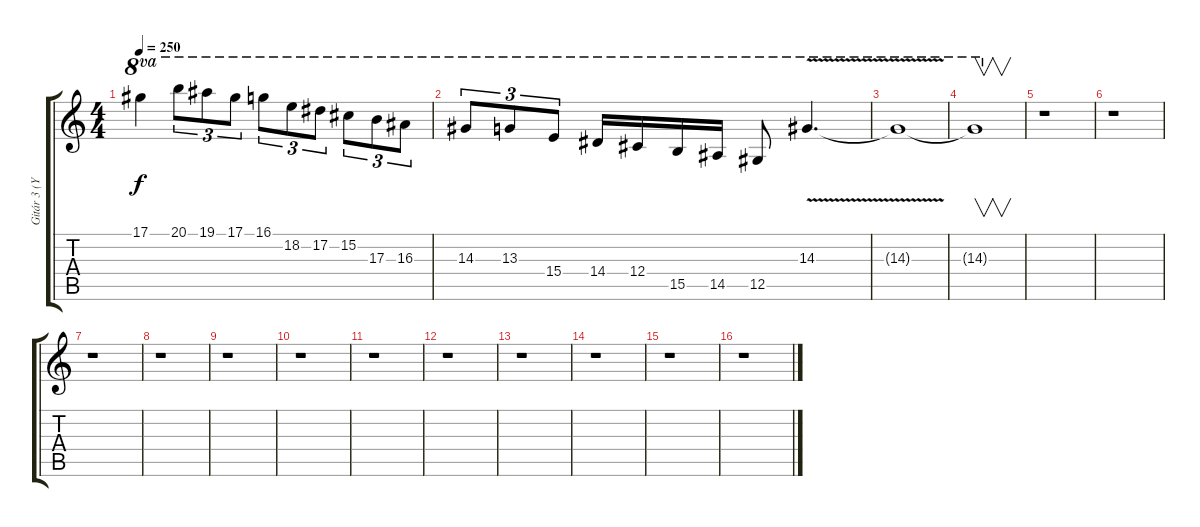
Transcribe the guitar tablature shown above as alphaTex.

\track ("Gitár 3 (Yngwie Malmsteen)" "Gitár 3 (Y") {instrument distortionguitar}
\staff {score tabs}
\tuning (Eb4 Bb3 Gb3 Db3 Ab2 Eb2) {hide}
\ts (4 4)
\tempo 250
\clef g2
\ks c
17.1{t}.4{ot 8va dy f} 20.1.8{tu (3 2) ot 8va} 19.1.8{tu (3 2) ot 8va} 17.1.8{tu (3 2) ot 8va} 16.1.8{tu (3 2) ot 8va} 18.2.8{tu (3 2) ot 8va} 17.2.8{tu (3 2) ot 8va} 15.2.8{tu (3 2) ot 8va} 17.3.8{tu (3 2) ot 8va} 16.3.8{tu (3 2) ot 8va} |
14.3.8{tu (3 2) ot 8va} 13.3.8{tu (3 2) ot 8va} 15.4.8{tu (3 2) ot 8va} 14.4.16{ot 8va} 12.4.16{ot 8va} 15.5.16{ot 8va} 14.5.16{ot 8va} 12.5.8{ot 8va} 14.3{v}.4{d ot 8va} |
14.3{t}.1{ot 8va} |
14.3{t}.1{v ot 8va} |
r.1 |
r.1 |
r.1 |
r.1 |
r.1 |
r.1 |
r.1 |
r.1 |
r.1 |
r.1 |
r.1 |
r.1
